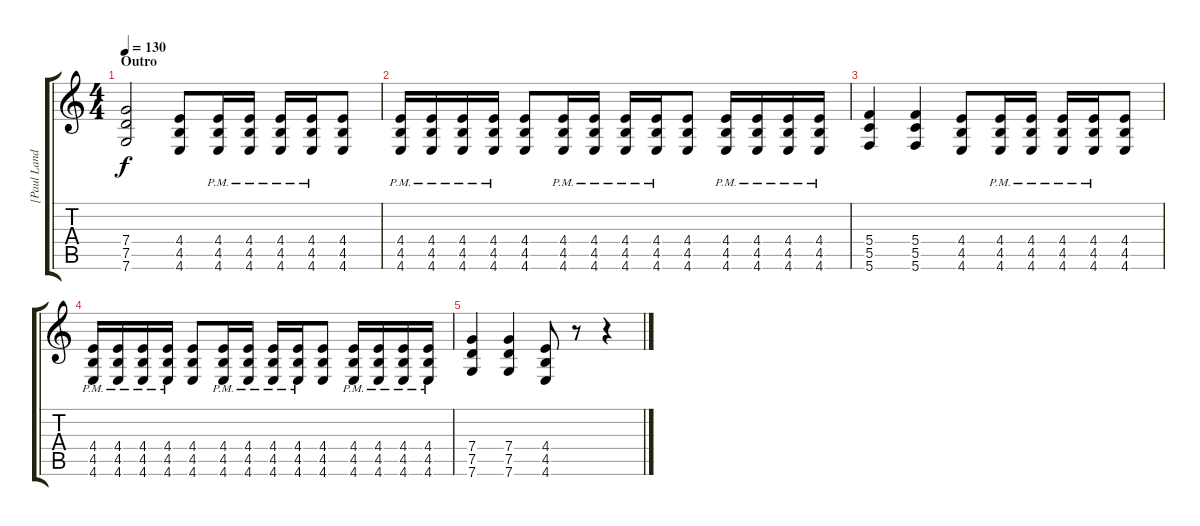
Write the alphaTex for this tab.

\track ("[Paul Landers]  Guitar 2" "[Paul Land") {instrument distortionguitar}
\staff {score tabs}
\tuning (D4 A3 F3 C3 G2 C2) {hide}
\ts (4 4)
\section ("" "Outro")
\tempo 130
\clef g2
\ks c
(7.4 7.5 7.6).2{dy f} (4.4 4.5 4.6).8 (4.4{pm} 4.5{pm} 4.6{pm}).16 (4.4{pm} 4.5{pm} 4.6{pm}).16 (4.4{pm} 4.5{pm} 4.6{pm}).16 (4.4{pm} 4.5{pm} 4.6{pm}).16 (4.4 4.5 4.6).8 |
(4.4{pm} 4.5{pm} 4.6{pm}).16 (4.4{pm} 4.5{pm} 4.6{pm}).16 (4.4{pm} 4.5{pm} 4.6{pm}).16 (4.4{pm} 4.5{pm} 4.6{pm}).16 (4.4 4.5 4.6).8 (4.4{pm} 4.5{pm} 4.6{pm}).16 (4.4{pm} 4.5{pm} 4.6{pm}).16 (4.4{pm} 4.5{pm} 4.6{pm}).16 (4.4{pm} 4.5{pm} 4.6{pm}).16 (4.4 4.5 4.6).8 (4.4{pm} 4.5{pm} 4.6{pm}).16 (4.4{pm} 4.5{pm} 4.6{pm}).16 (4.4{pm} 4.5{pm} 4.6{pm}).16 (4.4{pm} 4.5{pm} 4.6{pm}).16 |
(5.4 5.5 5.6).4 (5.4 5.5 5.6).4 (4.4 4.5 4.6).8 (4.4{pm} 4.5{pm} 4.6{pm}).16 (4.4{pm} 4.5{pm} 4.6{pm}).16 (4.4{pm} 4.5{pm} 4.6{pm}).16 (4.4{pm} 4.5{pm} 4.6{pm}).16 (4.4 4.5 4.6).8 |
(4.4{pm} 4.5{pm} 4.6{pm}).16 (4.4{pm} 4.5{pm} 4.6{pm}).16 (4.4{pm} 4.5{pm} 4.6{pm}).16 (4.4{pm} 4.5{pm} 4.6{pm}).16 (4.4 4.5 4.6).8 (4.4{pm} 4.5{pm} 4.6{pm}).16 (4.4{pm} 4.5{pm} 4.6{pm}).16 (4.4{pm} 4.5{pm} 4.6{pm}).16 (4.4{pm} 4.5{pm} 4.6{pm}).16 (4.4 4.5 4.6).8 (4.4{pm} 4.5{pm} 4.6{pm}).16 (4.4{pm} 4.5{pm} 4.6{pm}).16 (4.4{pm} 4.5{pm} 4.6{pm}).16 (4.4{pm} 4.5{pm} 4.6{pm}).16 |
(7.4 7.5 7.6).4 (7.4 7.5 7.6).4 (4.4 4.5 4.6).8 r.8 r.4
